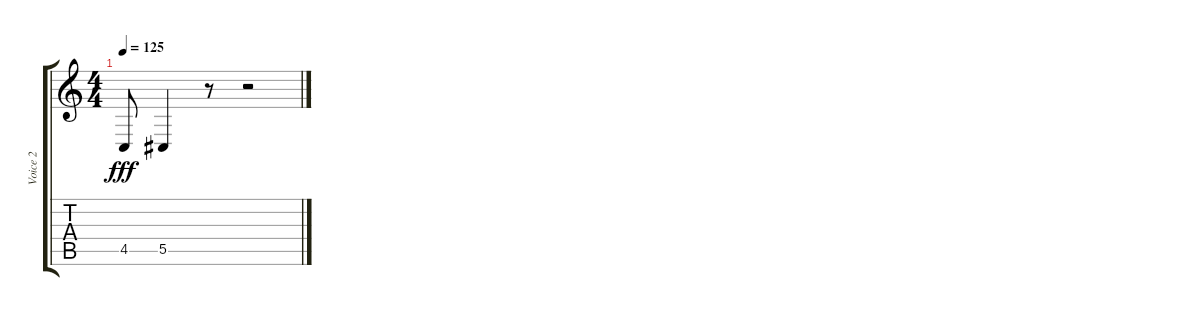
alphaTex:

\track ("Voice 2" "Voice 2") {instrument tenorsax}
\staff {score tabs}
\tuning (Eb4 Bb3 Gb3 Db3 Ab2 Eb2) {hide}
\ts (4 4)
\tempo 125
\clef g2
\ks c
4.5{t}.8{dy fff} 5.5.4 r.8 r.2
